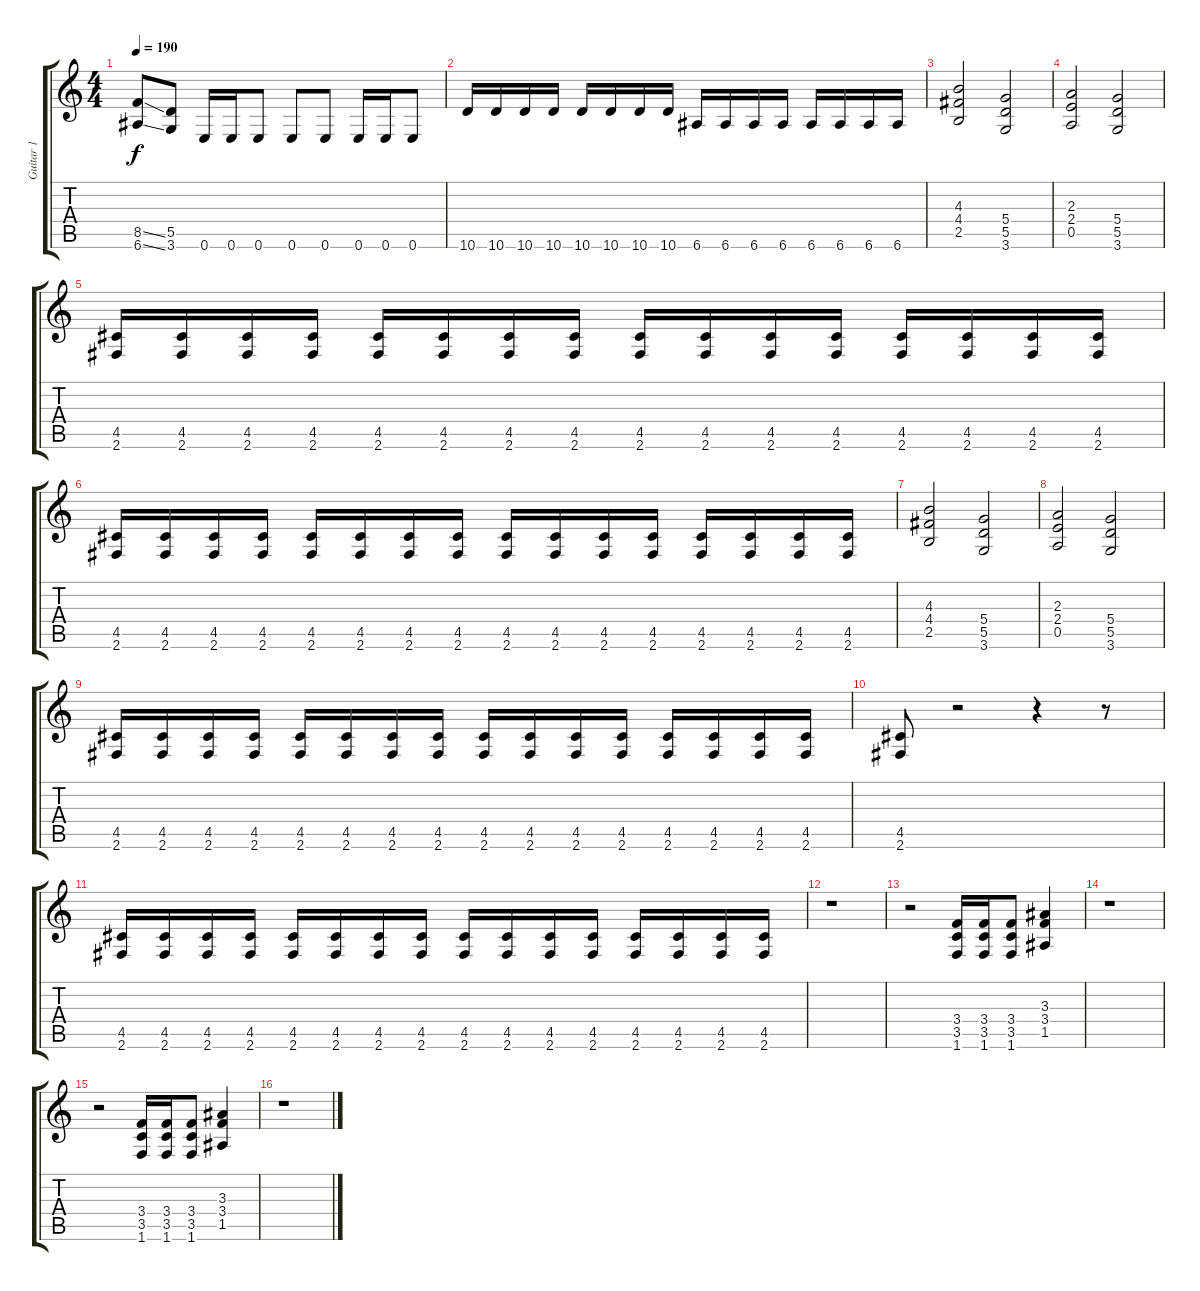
\track ("Guitar 1" "Guitar 1") {instrument distortionguitar}
\staff {score tabs}
\tuning (E4 B3 G3 D3 A2 E2) {hide}
\ts (4 4)
\tempo 190
\clef g2
\ks c
(8.5{ss} 6.6{ss}).8{dy f} (5.5 3.6).8 0.6.16 0.6.16 0.6.8 0.6.8 0.6.8 0.6.16 0.6.16 0.6.8 |
10.6.16 10.6.16 10.6.16 10.6.16 10.6.16 10.6.16 10.6.16 10.6.16 6.6.16 6.6.16 6.6.16 6.6.16 6.6.16 6.6.16 6.6.16 6.6.16 |
(4.3 4.4 2.5).2 (5.4 5.5 3.6).2 |
(2.3 2.4 0.5).2 (5.4 5.5 3.6).2 |
(4.5 2.6).16 (4.5 2.6).16 (4.5 2.6).16 (4.5 2.6).16 (4.5 2.6).16 (4.5 2.6).16 (4.5 2.6).16 (4.5 2.6).16 (4.5 2.6).16 (4.5 2.6).16 (4.5 2.6).16 (4.5 2.6).16 (4.5 2.6).16 (4.5 2.6).16 (4.5 2.6).16 (4.5 2.6).16 |
(4.5 2.6).16 (4.5 2.6).16 (4.5 2.6).16 (4.5 2.6).16 (4.5 2.6).16 (4.5 2.6).16 (4.5 2.6).16 (4.5 2.6).16 (4.5 2.6).16 (4.5 2.6).16 (4.5 2.6).16 (4.5 2.6).16 (4.5 2.6).16 (4.5 2.6).16 (4.5 2.6).16 (4.5 2.6).16 |
(4.3 4.4 2.5).2 (5.4 5.5 3.6).2 |
(2.3 2.4 0.5).2 (5.4 5.5 3.6).2 |
(4.5 2.6).16 (4.5 2.6).16 (4.5 2.6).16 (4.5 2.6).16 (4.5 2.6).16 (4.5 2.6).16 (4.5 2.6).16 (4.5 2.6).16 (4.5 2.6).16 (4.5 2.6).16 (4.5 2.6).16 (4.5 2.6).16 (4.5 2.6).16 (4.5 2.6).16 (4.5 2.6).16 (4.5 2.6).16 |
(4.5 2.6).8 r.2 r.4 r.8 |
(4.5 2.6).16 (4.5 2.6).16 (4.5 2.6).16 (4.5 2.6).16 (4.5 2.6).16 (4.5 2.6).16 (4.5 2.6).16 (4.5 2.6).16 (4.5 2.6).16 (4.5 2.6).16 (4.5 2.6).16 (4.5 2.6).16 (4.5 2.6).16 (4.5 2.6).16 (4.5 2.6).16 (4.5 2.6).16 |
r.1 |
r.2 (3.4 3.5 1.6).16 (3.4 3.5 1.6).16 (3.4 3.5 1.6).8 (3.3 3.4 1.5).4 |
r.1 |
r.2 (3.4 3.5 1.6).16 (3.4 3.5 1.6).16 (3.4 3.5 1.6).8 (3.3 3.4 1.5).4 |
r.1
